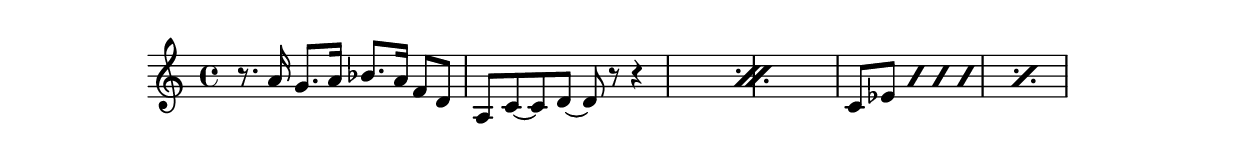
\version "2.1.28"
\header {
texidoc = "Measure repeats may be nested with beat repeats."
}
	
\score { \notes \relative c'' \context Voice { \time 4/4
   % riff
   \repeat "percent" 2 { r8. a16 g8. a16 bes8. a16 f8 d |  a c8 ~ c8 d8 ~ d8 r8 r4 }
   
   \repeat "percent" 2 { \repeat "percent" 4 { c8 es } }   
  }
}

